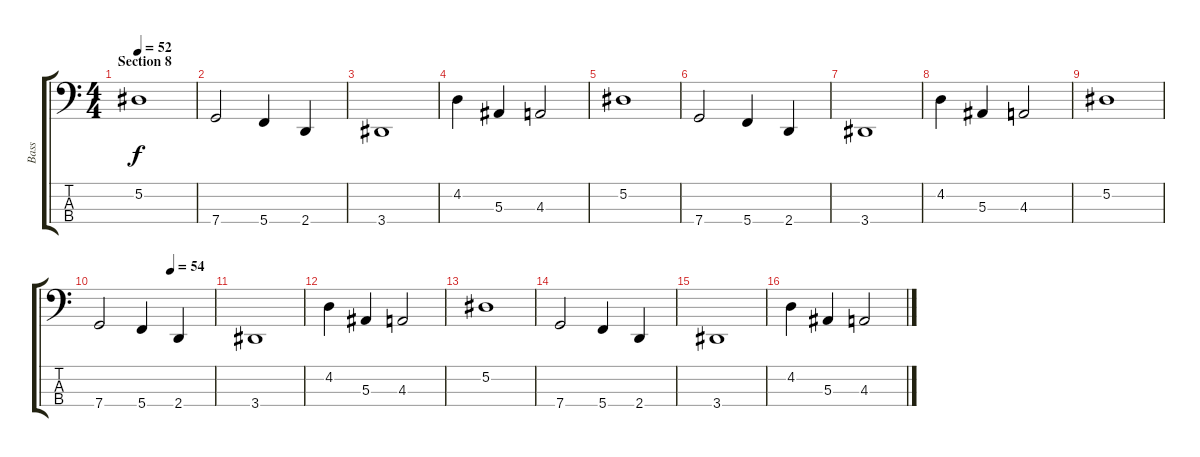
\track ("Bass" "Bass") {instrument electricbasspick}
\staff {score tabs}
\tuning (Eb2 Bb1 F1 C1) {hide}
\ts (4 4)
\section ("" "Section 8")
\tempo 52
\clef f4
\ks c
5.2.1{dy f} |
7.4.2 5.4.4 2.4.4 |
3.4.1 |
4.2.4 5.3.4 4.3.2 |
5.2.1 |
7.4.2 5.4.4 2.4.4 |
3.4.1 |
4.2.4 5.3.4 4.3.2 |
5.2.1 |
\tempo (54 0.625)
7.4.2 5.4.4 2.4.4 |
3.4.1 |
4.2.4 5.3.4 4.3.2 |
5.2.1 |
7.4.2 5.4.4 2.4.4 |
3.4.1 |
4.2.4 5.3.4 4.3.2
